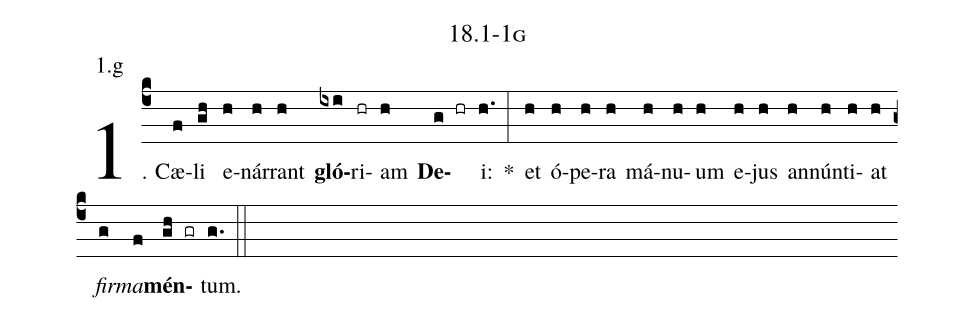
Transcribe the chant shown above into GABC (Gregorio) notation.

name: 18.1-1g;
annotation: 1.g;
%%
(c4)1. Cæ(f)li(gh) e(h)nár(h)rant(h) <b>gló</b>(ixi)ri(hr)am(h) <b>De</b>(g hr)i:(h.) *(:) et(h) ó(h)pe(h)ra(h) má(h)nu(h)um(h) e(h)jus(h) an(h)nún(h)ti(h)at(h) <i>fir</i>(g)<i>ma</i>(f)<b>mén</b>(gh gr)tum.(g.) (::)


%E(h) u(h) o(g) u(f) a(gh) e.(g.) (::)
